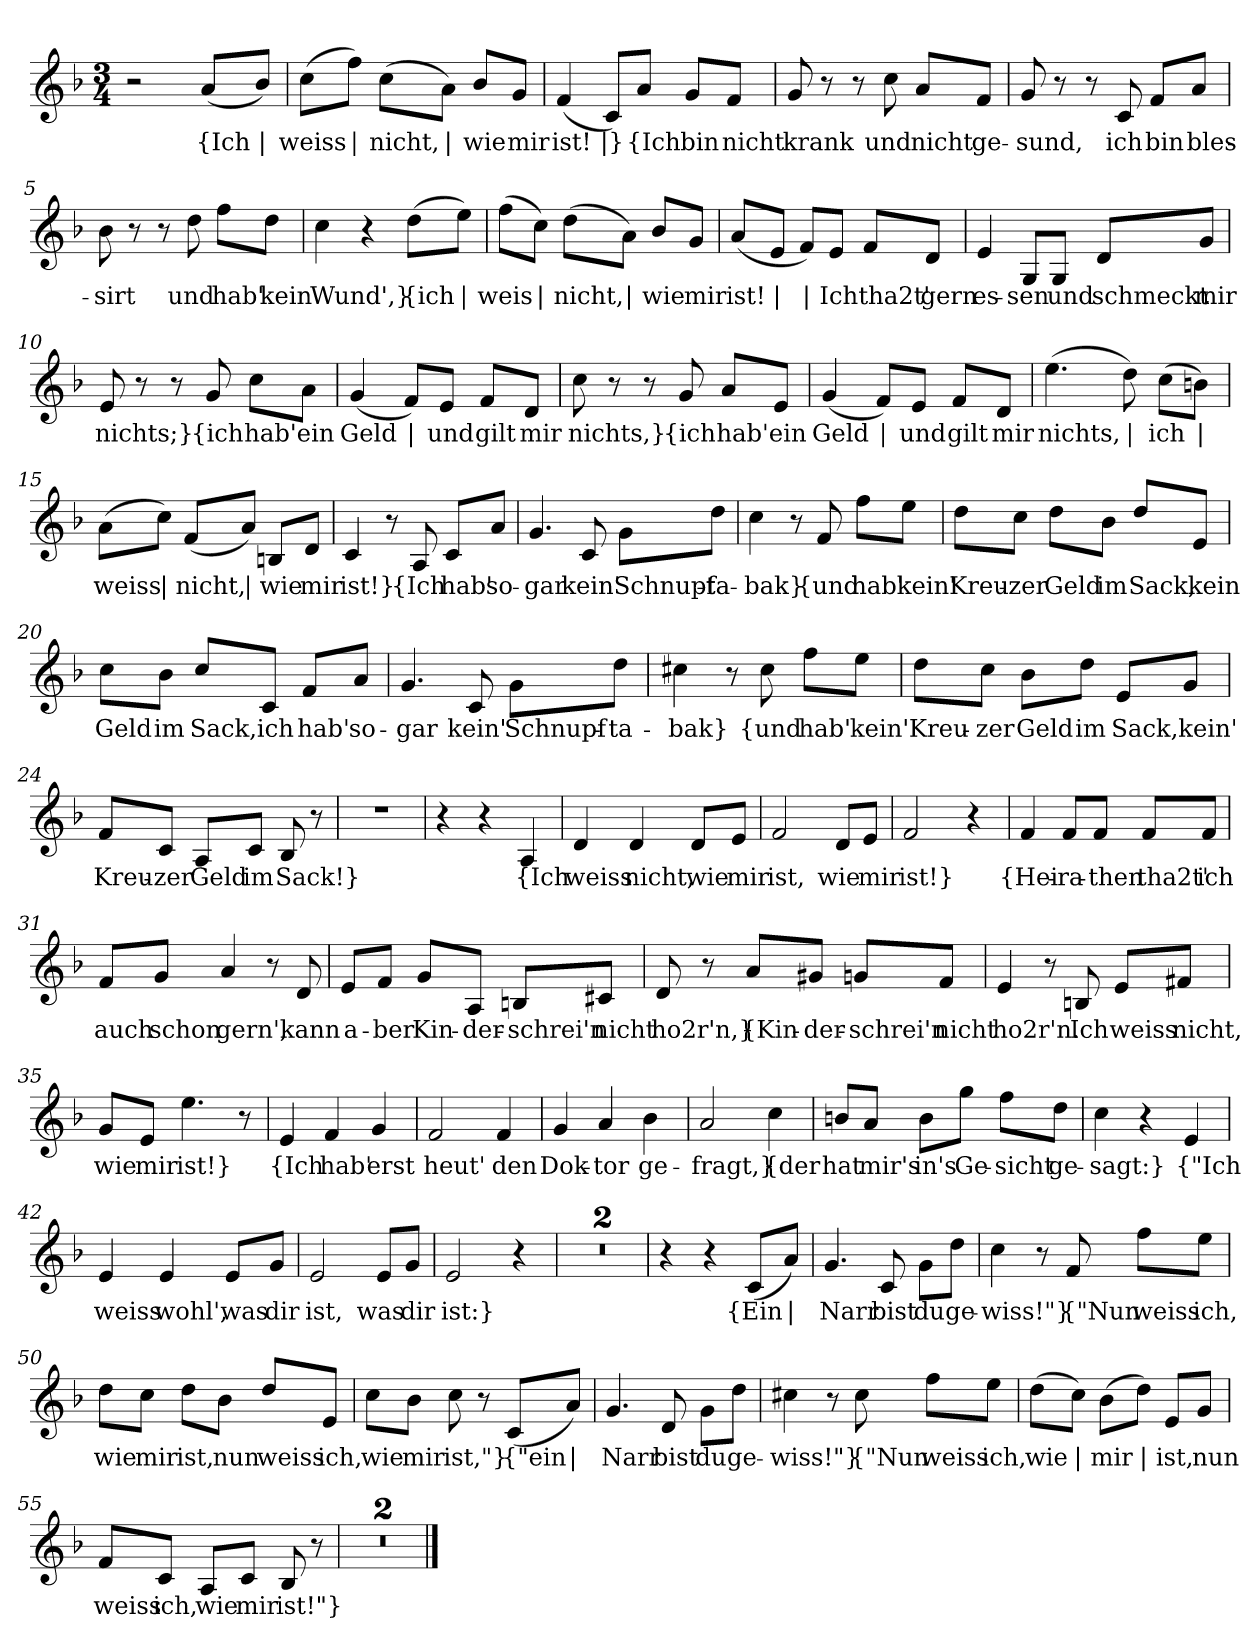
**kern	**text
*part1	*part1
*staff1	*staff1
*clefG2	*
*k[b-]	*
*M3/4	*
*MM88	*
=	=
2r	.
(8a/L	{Ich
8b-/J)	|
=1	=1
(8cc\L	weiss
8ff\J)	|
(8cc\L	nicht,
8a\J)	|
8b-/L	wie
8g/J	mir
=2	=2
(4f	ist!
8c/L)	|}
8a/J	{Ich
8g/L	bin
8f/J	nicht
=3	=3
8g	krank
8r	.
8r	.
8cc	und
8a/L	nicht
8f/J	ge-
=4	=4
8g	-sund,
8r	.
8r	.
8c	ich
8f/L	bin
8a/J	bles-
=5	=5
8b-	-sirt
8r	.
8r	.
8dd	und
8ff\L	hab'
8dd\J	kein
=6	=6
4cc	Wund',}
4r	.
(8dd\L	{ich
8ee\J)	|
=7	=7
(8ff\L	weis
8cc\J)	|
(8dd\L	nicht,
8a\J)	|
8b-/L	wie
8g/J	mir
=8	=8
(8a/L	ist!
8e/J	|
8f/L)	|
8e/J	Ich
8f/L	tha2t'
8d/J	gern
=9	=9
4e	es-
8G/L	-sen
8G/J	und
8d/L	schmeckt
8g/J	mir
=10	=10
8e	nichts;}
8r	.
8r	.
8g	{ich
8cc\L	hab'
8a\J	ein
=11	=11
(4g	Geld
8f/L)	|
8e/J	und
8f/L	gilt
8d/J	mir
=12	=12
8cc	nichts,}
8r	.
8r	.
8g	{ich
8a/L	hab'
8e/J	ein
=13	=13
(4g	Geld
8f/L)	|
8e/J	und
8f/L	gilt
8d/J	mir
=14	=14
(4.ee	nichts,
8dd)	|
(8cc\L	ich
8bn\J)	|
=15	=15
(8a\L	weiss
8cc\J)	|
(8f/L	nicht,
8a/J)	|
8Bn/L	wie
8d/J	mir
=16	=16
4c	ist!}
8r	.
8A	{Ich
8c/L	hab'
8a/J	so-
=17	=17
4.g	-gar
8c	kein'
8g\L	Schnupf-
8dd\J	-ta-
=18	=18
4cc	-bak}
8r	.
8f	{und
8ff\L	hab'
8ee\J	kein'
=19	=19
8dd\L	Kreu-
8cc\J	-zer
8dd\L	Geld
8b-\J	im
8dd/L	Sack,
8e/J	kein
=20	=20
8cc\L	Geld
8b-\J	im
8cc/L	Sack,
8c/J	ich
8f/L	hab'
8a/J	so-
=21	=21
4.g	-gar
8c	kein'
8g\L	Schnupf-
8dd\J	-ta-
=22	=22
4cc#X	-bak}
8r	.
8cc#	{und
8ff\L	hab'
8ee\J	kein'
=23	=23
8dd\L	Kreu-
8cc\J	-zer
8b-\L	Geld
8dd\J	im
8e/L	Sack,
8g/J	kein'
=24	=24
8f/L	Kreu-
8c/J	-zer
8A/L	Geld
8c/J	im
8B-	Sack!}
8r	.
=25	=25
2.r	.
=26	=26
4r	.
4r	.
4A	{Ich
=27	=27
4d	weiss
4d	nicht,
8d/L	wie
8e/J	mir
=28	=28
2f	ist,
8d/L	wie
8e/J	mir
=29	=29
2f	ist!}
4r	.
=30	=30
4f	{Hei-
8f/L	-ra-
8f/J	-then
8f/L	tha2t'
8f/J	ich
=31	=31
8f/L	auch
8g/J	schon
4a	gern',
8r	.
8d	kann
=32	=32
8e/L	a-
8f/J	-ber
8g/L	Kin-
8A/J	-der-
8Bn/L	-schrei'n
8c#X/J	nicht
=33	=33
8d	ho2r'n,}
8r	.
8a/L	{Kin-
8g#X/J	-der-
8gn/L	-schrei'n
8f/J	nicht
=34	=34
4e	ho2r'n.
8r	.
8Bn	Ich
8e/L	weiss
8f#X/J	nicht,
=35	=35
8g/L	wie
8e/J	mir
4.ee	ist!}
8r	.
=36	=36
4e	{Ich
4f	hab'
4g	erst
=37	=37
2f	heut'
4f	den
=38	=38
4g	Dok-
4a	-tor
4b-	ge-
=39	=39
2a	-fragt,}
4cc	{der
=40	=40
8bn/L	hat
8a/J	mir's
8b\L	in's
8gg\J	Ge-
8ff\L	-sicht
8dd\J	ge-
=41	=41
4cc	-sagt:}
4r	.
4e	{"Ich
=42	=42
4e	weiss
4e	wohl',
8e/L	was
8g/J	dir
=43	=43
2e	ist,
8e/L	was
8g/J	dir
=44	=44
2e	ist:}
4r	.
=45	=45
2.r	.
=46	=46
2.r	.
=47	=47
4r	.
4r	.
(8c/L	{Ein
8a/J)	|
=48	=48
4.g	Narr
8c	bist
8g\L	du
8dd\J	ge-
=49	=49
4cc	-wiss!"}
8r	.
8f	{"Nun
8ff\L	weiss
8ee\J	ich,
=50	=50
8dd\L	wie
8cc\J	mir
8dd\L	ist,
8b-\J	nun
8dd/L	weiss
8e/J	ich,
=51	=51
8cc\L	wie
8b-\J	mir
8cc	ist,"}
8r	.
(8c/L	{"ein
8a/J)	|
=52	=52
4.g	Narr
8d	bist
8g\L	du
8dd\J	ge-
=53	=53
4cc#X	-wiss!"}
8r	.
8cc#	{"Nun
8ff\L	weiss
8ee\J	ich,
=54	=54
(8dd\L	wie
8cc\J)	|
(8b-\L	mir
8dd\J)	|
8e/L	ist,
8g/J	nun
=55	=55
8f/L	weiss
8c/J	ich,
8A/L	wie
8c/J	mir
8B-	ist!"}
8r	.
=56	=56
2.r	.
=57	=57
2.r	.
==	==
*-	*-
